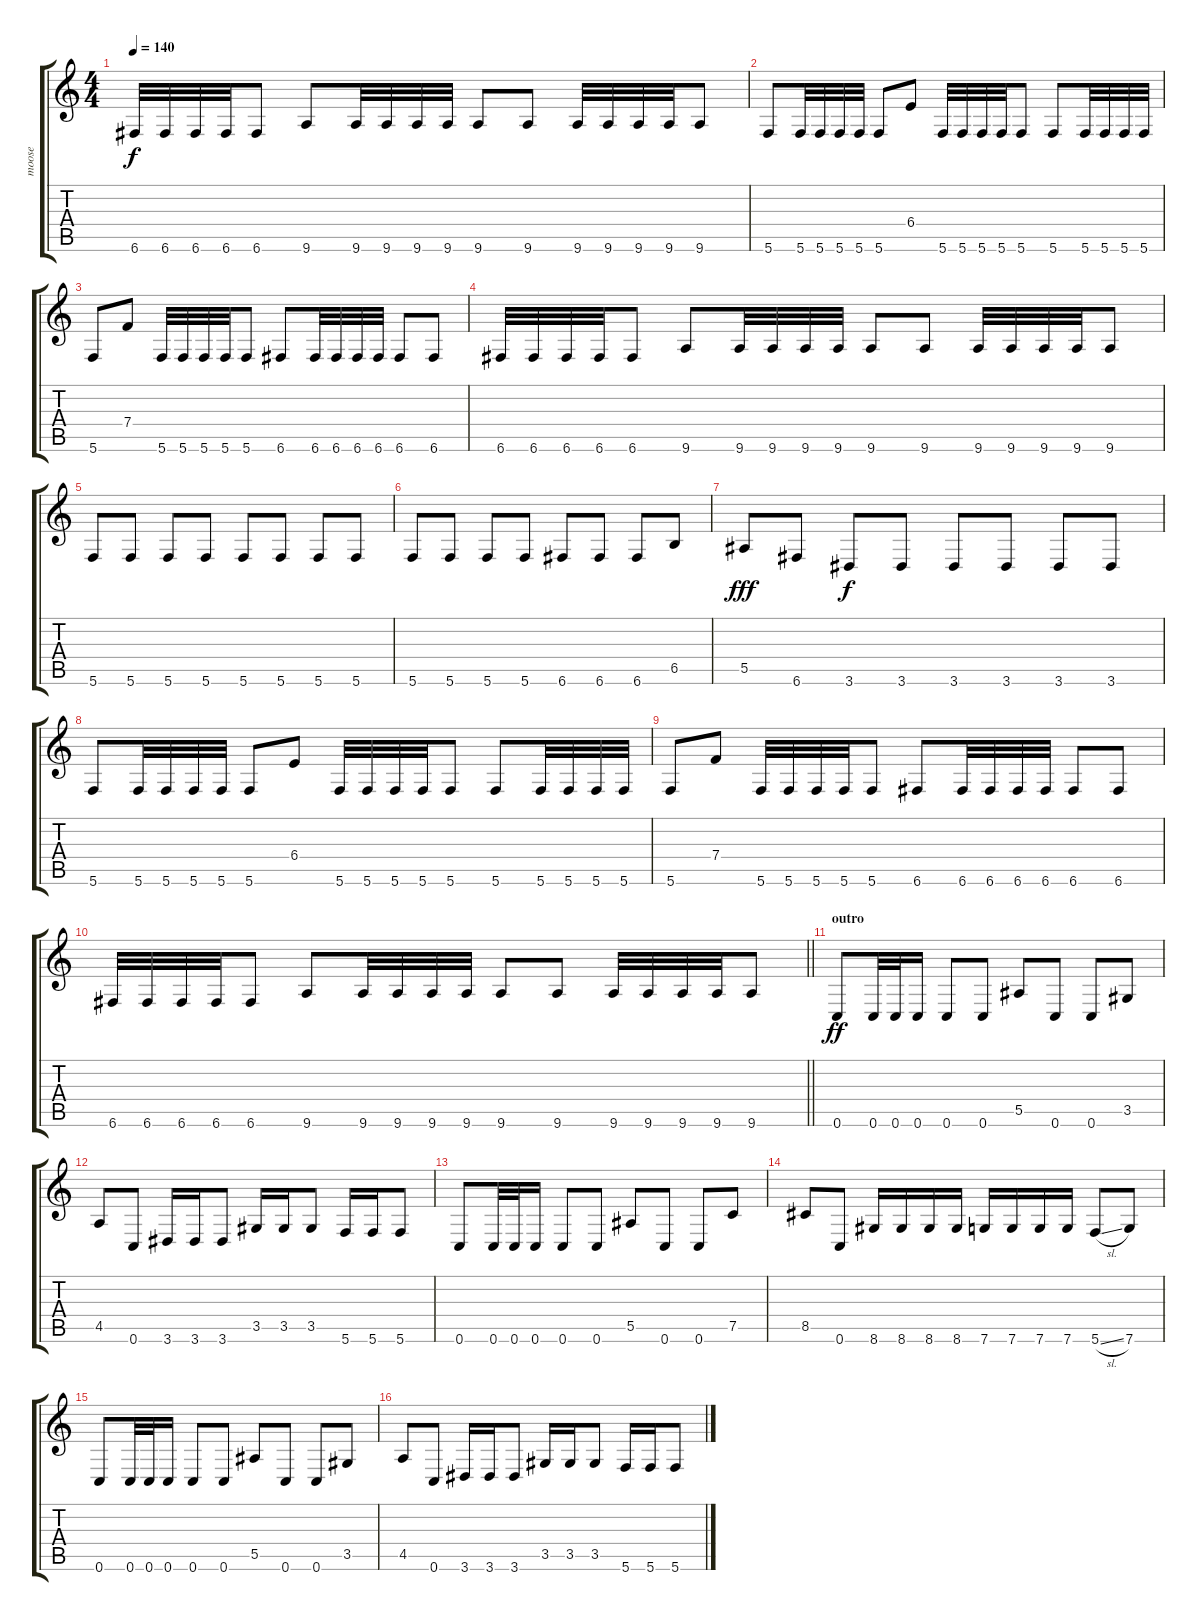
\track ("moose" "moose") {solo instrument slapbass1}
\staff {score tabs}
\tuning (C4 G3 Eb3 Bb2 F2 C2) {hide}
\ts (4 4)
\tempo 140
\clef g2
\ks c
6.6.32{dy f} 6.6.32 6.6.32 6.6.32 6.6.8 9.6.8 9.6.32 9.6.32 9.6.32 9.6.32 9.6.8 9.6.8 9.6.32 9.6.32 9.6.32 9.6.32 9.6.8 |
5.6.8 5.6.32 5.6.32 5.6.32 5.6.32 5.6.8 6.4.8 5.6.32 5.6.32 5.6.32 5.6.32 5.6.8 5.6.8 5.6.32 5.6.32 5.6.32 5.6.32 |
5.6.8 7.4.8 5.6.32 5.6.32 5.6.32 5.6.32 5.6.8 6.6.8 6.6.32 6.6.32 6.6.32 6.6.32 6.6.8 6.6.8 |
6.6.32 6.6.32 6.6.32 6.6.32 6.6.8 9.6.8 9.6.32 9.6.32 9.6.32 9.6.32 9.6.8 9.6.8 9.6.32 9.6.32 9.6.32 9.6.32 9.6.8 |
5.6.8 5.6.8 5.6.8 5.6.8 5.6.8 5.6.8 5.6.8 5.6.8 |
5.6.8 5.6.8 5.6.8 5.6.8 6.6.8 6.6.8 6.6.8 6.5.8 |
5.5.8{dy fff} 6.6.8 3.6.8{dy f} 3.6.8 3.6.8 3.6.8 3.6.8 3.6.8 |
5.6.8 5.6.32 5.6.32 5.6.32 5.6.32 5.6.8 6.4.8 5.6.32 5.6.32 5.6.32 5.6.32 5.6.8 5.6.8 5.6.32 5.6.32 5.6.32 5.6.32 |
5.6.8 7.4.8 5.6.32 5.6.32 5.6.32 5.6.32 5.6.8 6.6.8 6.6.32 6.6.32 6.6.32 6.6.32 6.6.8 6.6.8 |
\barLineRight lightlight
6.6.32 6.6.32 6.6.32 6.6.32 6.6.8 9.6.8 9.6.32 9.6.32 9.6.32 9.6.32 9.6.8 9.6.8 9.6.32 9.6.32 9.6.32 9.6.32 9.6.8 |
\section ("" "outro")
0.6.8{dy ff} 0.6.32 0.6.32 0.6.16 0.6.8 0.6.8 5.5.8 0.6.8 0.6.8 3.5.8 |
4.5.8 0.6.8 3.6.16 3.6.16 3.6.8 3.5.16 3.5.16 3.5.8 5.6.16 5.6.16 5.6.8 |
0.6.8 0.6.32 0.6.32 0.6.16 0.6.8 0.6.8 5.5.8 0.6.8 0.6.8 7.5.8 |
8.5.8 0.6.8 8.6.16 8.6.16 8.6.16 8.6.16 7.6.16 7.6.16 7.6.16 7.6.16 5.6{sl}.8 7.6.8 |
0.6.8 0.6.32 0.6.32 0.6.16 0.6.8 0.6.8 5.5.8 0.6.8 0.6.8 3.5.8 |
4.5.8 0.6.8 3.6.16 3.6.16 3.6.8 3.5.16 3.5.16 3.5.8 5.6.16 5.6.16 5.6.8
